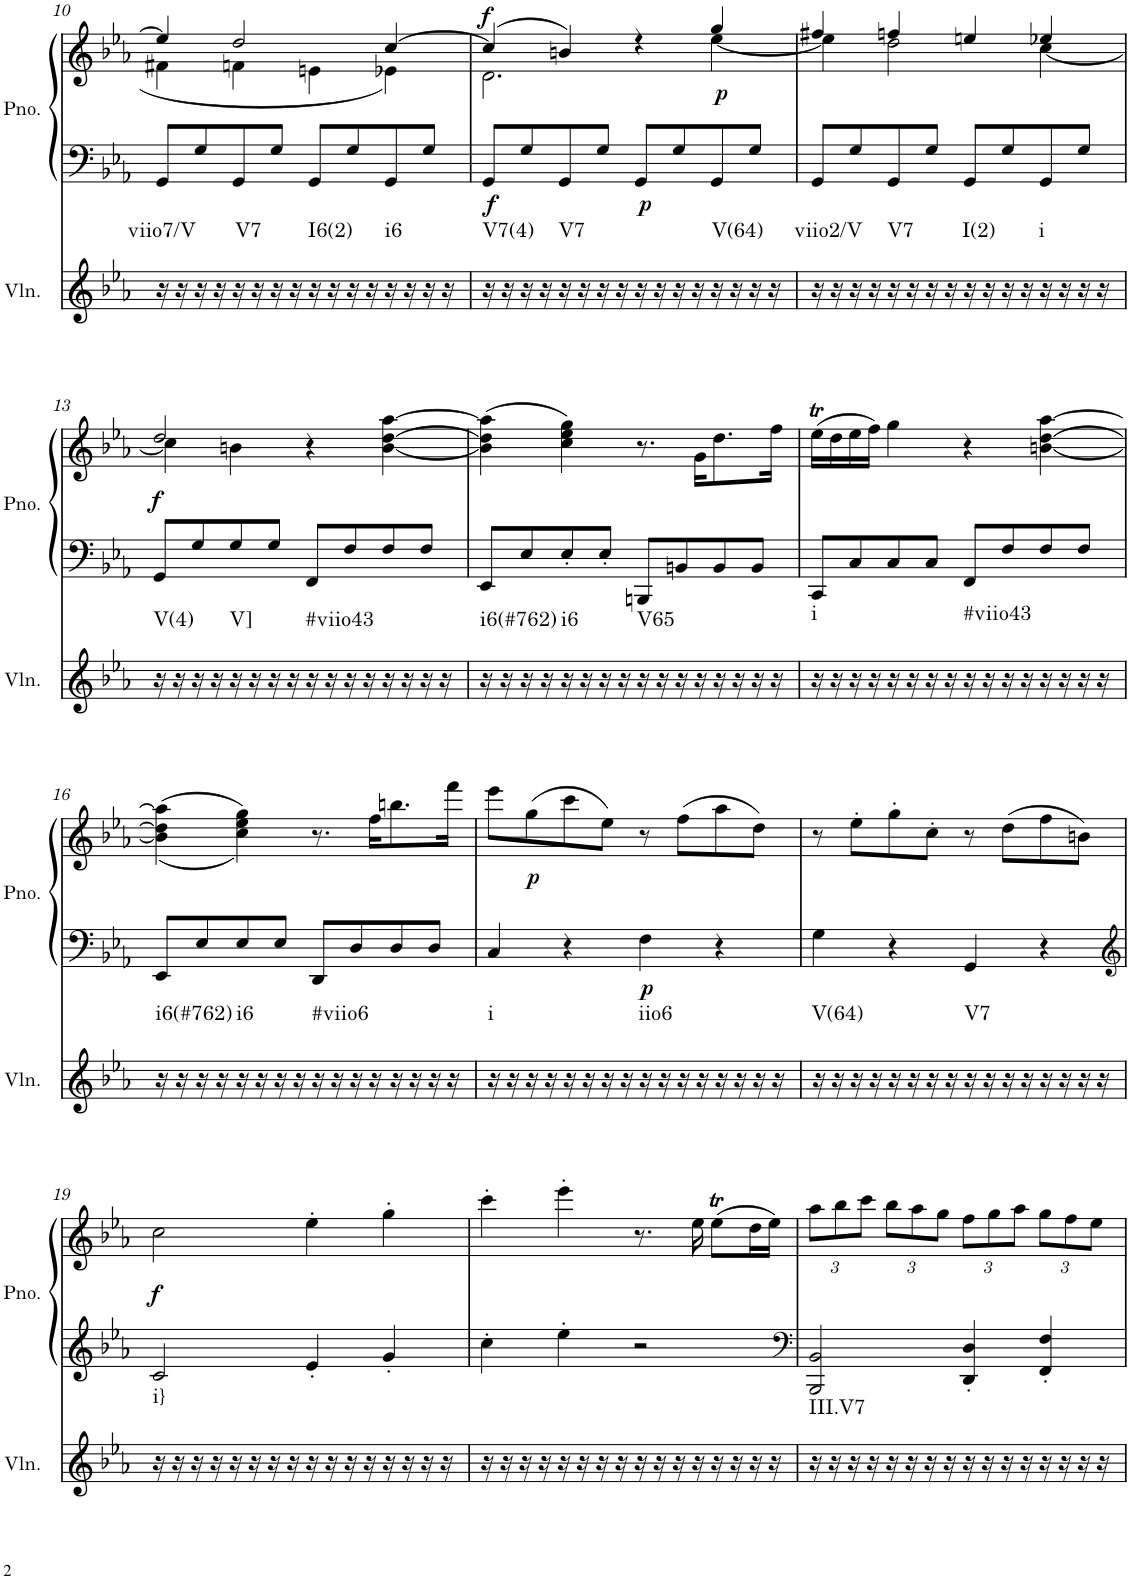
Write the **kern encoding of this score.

**kern	**harte	**kern	**kern	**dynam
*part2	*part2	*part1	*part1	*part1
*staff3	*	*staff2	*staff1	*staff1/2
*I"Violin	*	*I"Piano	*	*
*I'Vln.	*	*I'Pno.	*	*
!!LO:PB:g=z
*clefG2	*	*clefF4	*clefG2	*
*k[b-e-a-]	*	*k[b-e-a-]	*k[b-e-a-]	*
*M4/4	*	*M4/4	*M4/4	*
*met(c)	*	*met(c)	*met(c)	*
=10	=10	=10	=10	=10
*	*	*	*^	*
!	!LO:H:kt=viio7/V	!	!	!	!
16r	N	8GG/L	4ee-/]	4f#X\	.
16r	.	.	.	.	.
16r	.	8G/	.	.	.
16r	.	.	.	.	.
!	!LO:H:kt=V7	!	!	!	!
16r	N	8GG/	2dd/	4fn\	.
16r	.	.	.	.	.
16r	.	8G/J	.	.	.
16r	.	.	.	.	.
!	!LO:H:kt=I6(2)	!	!	!	!
16r	N	8GG/L	.	4en\	.
16r	.	.	.	.	.
16r	.	8G/	.	.	.
16r	.	.	.	.	.
!	!LO:H:kt=i6	!	!	!	!
16r	N	8GG/	[4cc/	4e-X\	.
16r	.	.	.	.	.
16r	.	8G/J	.	.	.
16r	.	.	.	.	.
=11	=11	=11	=11	=11	=11
!	!	!	!	!	!LO:DY:b=2
!	!LO:H:kt=V7(4)	!	!	!	!LO:DY:n=1:a
16r	N	8GG/L	(4cc/]	2.d\	f f
16r	.	.	.	.	.
16r	.	8G/	.	.	.
16r	.	.	.	.	.
!	!LO:H:kt=V7	!	!	!	!
16r	N	8GG/	4bn/)	.	.
16r	.	.	.	.	.
16r	.	8G/J	.	.	.
16r	.	.	.	.	.
!	!	!	!	!	!LO:DY:n=2:b=2
16r	.	8GG/L	4r	.	p
16r	.	.	.	.	.
16r	.	8G/	.	.	.
16r	.	.	.	.	.
!	!LO:H:kt=V(64)	!	!	!	!LO:DY:n=3:b
16r	N	8GG/	4gg/	[4ee-\	p
16r	.	.	.	.	.
16r	.	8G/J	.	.	.
16r	.	.	.	.	.
=12	=12	=12	=12	=12	=12
!	!LO:H:kt=viio2/V	!	!	!	!
16r	N	8GG/L	4ff#X/	4ee-\]	.
16r	.	.	.	.	.
16r	.	8G/	.	.	.
16r	.	.	.	.	.
!	!LO:H:kt=V7	!	!	!	!
16r	N	8GG/	4ffn/	2dd\	.
16r	.	.	.	.	.
16r	.	8G/J	.	.	.
16r	.	.	.	.	.
!	!LO:H:kt=I(2)	!	!	!	!
16r	N	8GG/L	4een/	.	.
16r	.	.	.	.	.
16r	.	8G/	.	.	.
16r	.	.	.	.	.
!	!LO:H:kt=i	!	!	!	!
16r	N	8GG/	4ee-X/	[4cc\	.
16r	.	.	.	.	.
16r	.	8G/J	.	.	.
16r	.	.	.	.	.
!!LO:LB:g=z	!!
=13	=13	=13	=13	=13	=13
!	!LO:H:kt=V(4)	!	!	!	!LO:DY:b
16r	N	8GG/L	2dd/	4cc\]	f
16r	.	.	.	.	.
16r	.	8G/	.	.	.
16r	.	.	.	.	.
!	!LO:H:kt=V]	!	!	!	!
16r	N	8G/	.	4bn\	.
16r	.	.	.	.	.
16r	.	8G/J	.	.	.
16r	.	.	.	.	.
!	!LO:H:kt=#viio43	!	!	!	!
16r	N	8FF/L	4r	2ryy	.
16r	.	.	.	.	.
16r	.	8F/	.	.	.
16r	.	.	.	.	.
16r	.	8F/	[4b\ [>4dd\ [>4aa-\	.	.
16r	.	.	.	.	.
16r	.	8F/J	.	.	.
16r	.	.	.	.	.
*	*	*	*v	*v	*
=14	=14	=14	=14	=14
!	!LO:H:kt=i6(#762)	!	!	!
16r	N	8EE-/L	(4b\] 4dd\] 4aa-\]	.
16r	.	.	.	.
16r	.	8E-/	.	.
16r	.	.	.	.
!	!LO:H:kt=i6	!	!	!
16r	N	8E-'/	4cc\ 4ee-\ 4gg\)	.
16r	.	.	.	.
16r	.	8E-'/J	.	.
16r	.	.	.	.
!	!LO:H:kt=V65	!	!	!
16r	N	8BBBn/L	8.r	.
16r	.	.	.	.
16r	.	8BBn/	.	.
16r	.	.	16g\KL	.
16r	.	8BB/	8.dd\	.
16r	.	.	.	.
16r	.	8BB/J	.	.
16r	.	.	16ff\Jk	.
=15	=15	=15	=15	=15
!	!LO:H:kt=i	!	!	!
16r	N	8CC/L	(16ee-T\LL	.
16r	.	.	16dd\	.
16r	.	8C/	16ee-\	.
16r	.	.	16ff\JJ)	.
16r	.	8C/	4gg\	.
16r	.	.	.	.
16r	.	8C/J	.	.
16r	.	.	.	.
!	!LO:H:kt=#viio43	!	!	!
16r	N	8FF/L	4r	.
16r	.	.	.	.
16r	.	8F/	.	.
16r	.	.	.	.
16r	.	8F/	[4bn\ [4dd\ [4aa-\	.
16r	.	.	.	.
16r	.	8F/J	.	.
16r	.	.	.	.
!!LO:LB:g=z
=16	=16	=16	=16	=16
!	!LO:H:kt=i6(#762)	!	!	!
16r	N	8EE-/L	(<(4b\] 4dd\] 4aa-\]	.
16r	.	.	.	.
16r	.	8E-/	.	.
16r	.	.	.	.
!	!LO:H:kt=i6	!	!	!
16r	N	8E-/	4cc\ 4ee-\ 4gg\))	.
16r	.	.	.	.
16r	.	8E-/J	.	.
16r	.	.	.	.
!	!LO:H:kt=#viio6	!	!	!
16r	N	8DD/L	8.r	.
16r	.	.	.	.
16r	.	8D/	.	.
16r	.	.	16ff\KL	.
16r	.	8D/	8.bbn\	.
16r	.	.	.	.
16r	.	8D/J	.	.
16r	.	.	16fff\Jk	.
=17	=17	=17	=17	=17
!	!LO:H:kt=i	!	!	!
16r	N	4C/	8eee-\L	.
16r	.	.	.	.
!	!	!	!	!LO:DY:b
16r	.	.	(8gg\	p
16r	.	.	.	.
16r	.	4r	8ccc\	.
16r	.	.	.	.
16r	.	.	8ee-\J)	.
16r	.	.	.	.
!	!LO:H:kt=iio6	!	!	!LO:DY:b=2
16r	N	4F\	8r	p
16r	.	.	.	.
16r	.	.	(8ff\L	.
16r	.	.	.	.
16r	.	4r	8aa-\	.
16r	.	.	.	.
16r	.	.	8dd\J)	.
16r	.	.	.	.
=18	=18	=18	=18	=18
!	!LO:H:kt=V(64)	!	!	!
16r	N	4G\	8r	.
16r	.	.	.	.
16r	.	.	8ee-'\L	.
16r	.	.	.	.
16r	.	4r	8gg'\	.
16r	.	.	.	.
16r	.	.	8cc'\J	.
16r	.	.	.	.
!	!LO:H:kt=V7	!	!	!
16r	N	4GG/	8r	.
16r	.	.	.	.
16r	.	.	(8dd\L	.
16r	.	.	.	.
16r	.	4r	8ff\	.
16r	.	.	.	.
16r	.	.	8bn\J)	.
16r	.	.	.	.
!!LO:LB:g=z
=19	=19	=19	=19	=19
*	*	*clefG2	*	*
!	!LO:H:kt=i}	!	!	!LO:DY:b
16r	N	2c/	2cc\	f
16r	.	.	.	.
16r	.	.	.	.
16r	.	.	.	.
16r	.	.	.	.
16r	.	.	.	.
16r	.	.	.	.
16r	.	.	.	.
16r	.	4e-'/	4ee-'\	.
16r	.	.	.	.
16r	.	.	.	.
16r	.	.	.	.
16r	.	4g'/	4gg'\	.
16r	.	.	.	.
16r	.	.	.	.
16r	.	.	.	.
=20	=20	=20	=20	=20
16r	.	4cc'\	4ccc'\	.
16r	.	.	.	.
16r	.	.	.	.
16r	.	.	.	.
16r	.	4ee-'\	4eee-'\	.
16r	.	.	.	.
16r	.	.	.	.
16r	.	.	.	.
16r	.	2r	8.r	.
16r	.	.	.	.
16r	.	.	.	.
16r	.	.	16ee-\	.
16r	.	.	(8ee-T\L	.
16r	.	.	.	.
16r	.	.	16dd\L	.
16r	.	.	16ee-\JJ)	.
=21	=21	=21	=21	=21
*	*	*clefF4	*	*
*	*	*	*Xbrackettup	*
!	!LO:H:kt=III.V7	!	!	!
16r	N	2BBB-/ 2BB-/	12aa-\L	.
16r	.	.	.	.
.	.	.	12bb-\	.
16r	.	.	.	.
.	.	.	12ccc\J	.
16r	.	.	.	.
16r	.	.	12bb-\L	.
16r	.	.	.	.
.	.	.	12aa-\	.
16r	.	.	.	.
.	.	.	12gg\J	.
16r	.	.	.	.
16r	.	4DD/' 4D/'	12ff\L	.
16r	.	.	.	.
.	.	.	12gg\	.
16r	.	.	.	.
.	.	.	12aa-\J	.
16r	.	.	.	.
16r	.	4FF/' 4F/'	12gg\L	.
16r	.	.	.	.
.	.	.	12ff\	.
16r	.	.	.	.
.	.	.	12ee-\J	.
16r	.	.	.	.
=	=	=	=	=
*-	*-	*-	*-	*-
